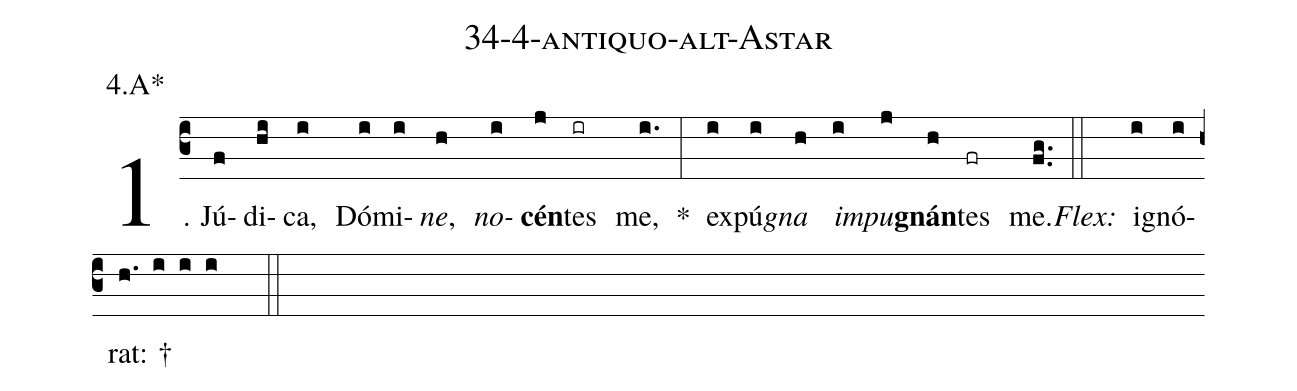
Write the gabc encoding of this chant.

name: 34-4-antiquo-alt-Astar;
annotation: 4.A*;
%%
(c3)1. Jú(f)di(hi)ca,(i) Dó(i)mi(i)<i>ne</i>,(h) <i>no</i>(i)<b>cén</b>(j)tes(ir) me,(i.) *(:) ex(i)pú(i)<i>gna</i>(h) <i>im</i>(i)<i>pu</i>(j)<b>gnán</b>(h)tes(fr) me.(fg..) (::)
<i>Flex:</i>()  i(i)gnó(i)rat: †(h. i i i  ::)
